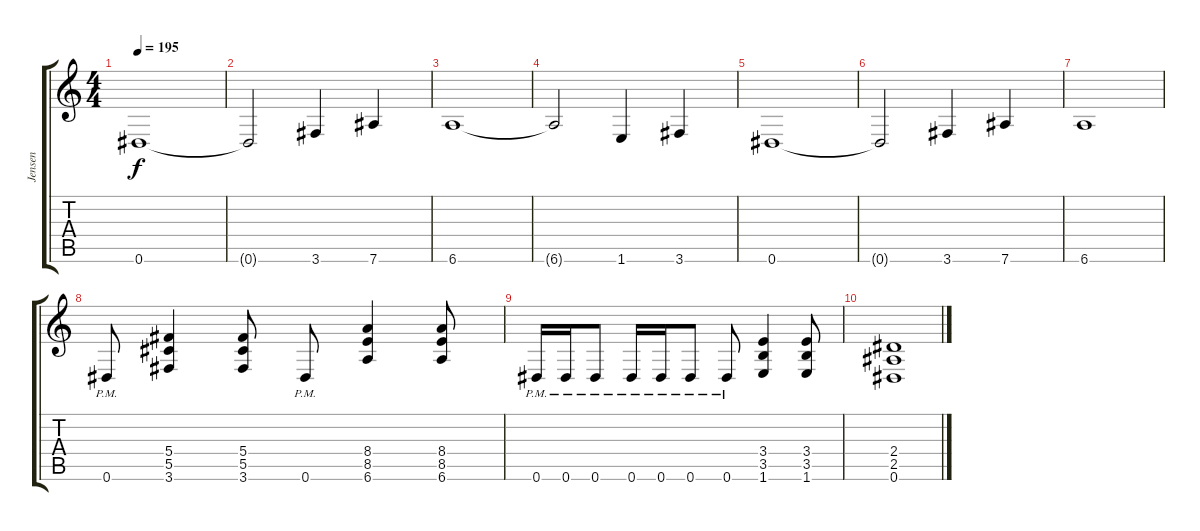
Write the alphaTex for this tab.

\track ("Jensen" "Jensen") {instrument distortionguitar}
\staff {score tabs}
\tuning (Eb4 Bb3 Gb3 Db3 Ab2 Eb2) {hide}
\ts (4 4)
\tempo 195
\clef g2
\ks c
0.6.1{dy f} |
0.6{t}.2 3.6.4 7.6.4 |
6.6.1 |
6.6{t}.2 1.6.4 3.6.4 |
0.6.1 |
0.6{t}.2 3.6.4 7.6.4 |
6.6.1 |
0.6{pm}.8 (5.4 5.5 3.6).4 (5.4 5.5 3.6).8 0.6{pm}.8 (8.4 8.5 6.6).4 (8.4 8.5 6.6).8 |
0.6{pm}.16 0.6{pm}.16 0.6{pm}.8 0.6{pm}.16 0.6{pm}.16 0.6{pm}.8 0.6{pm}.8 (3.4 3.5 1.6).4 (3.4 3.5 1.6).8 |
(2.4 2.5 0.6).1
